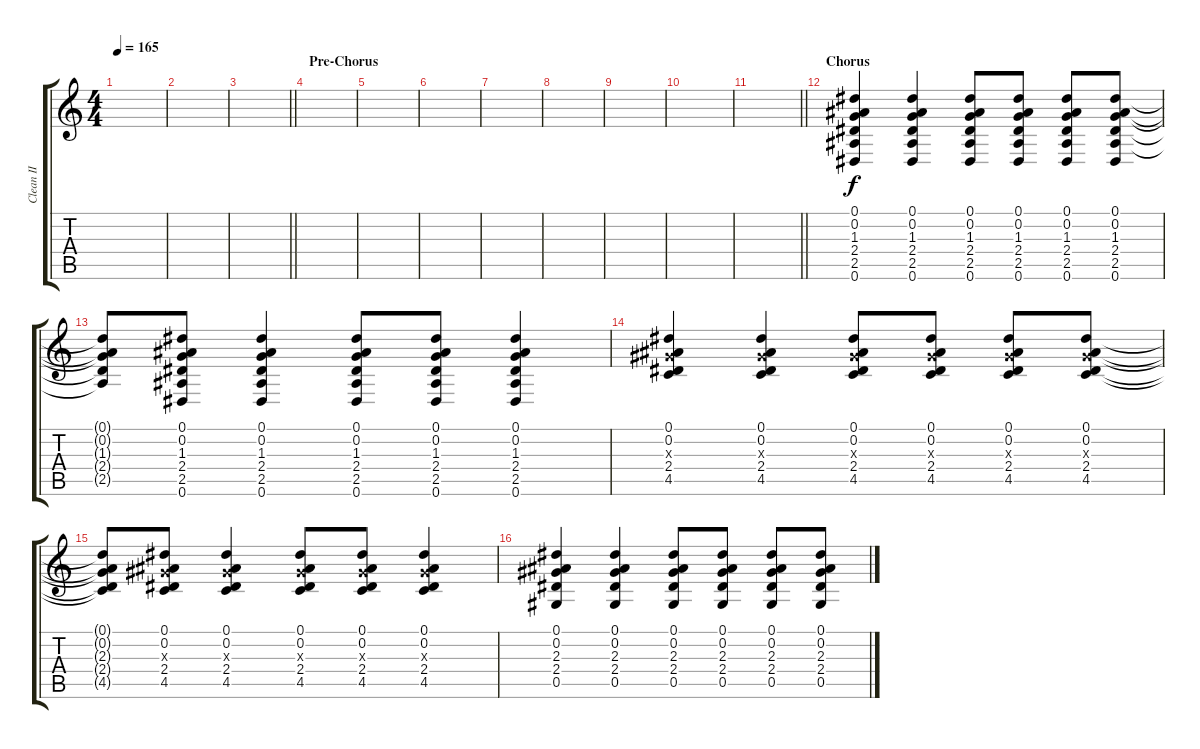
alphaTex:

\track ("Clean II" "Clean II") {instrument electricguitarclean}
\staff {score tabs}
\tuning (Eb4 Bb3 Gb3 Db3 Ab2 Eb2) {hide}
\ts (4 4)
\tempo 165
\clef g2
\ks c
|
|
\barLineRight lightlight
|
\section ("" "Pre-Chorus")
|
|
|
|
|
|
|
\barLineRight lightlight
|
\section ("" "Chorus")
(0.1 0.2 1.3 2.4 2.5 0.6).4 (0.1 0.2 1.3 2.4 2.5 0.6).4 (0.1 0.2 1.3 2.4 2.5 0.6).8 (0.1 0.2 1.3 2.4 2.5 0.6).8 (0.1 0.2 1.3 2.4 2.5 0.6).8 (0.1 0.2 1.3 2.4 2.5 0.6).8 |
(0.1{t} 0.2{t} 1.3{t} 2.4{t} 2.5{t}).8 (0.1 0.2 1.3 2.4 2.5 0.6).8 (0.1 0.2 1.3 2.4 2.5 0.6).4 (0.1 0.2 1.3 2.4 2.5 0.6).8 (0.1 0.2 1.3 2.4 2.5 0.6).8 (0.1 0.2 1.3 2.4 2.5 0.6).4 |
(0.1 0.2 2.3{x} 2.4 4.5).4 (0.1 0.2 2.3{x} 2.4 4.5).4 (0.1 0.2 2.3{x} 2.4 4.5).8 (0.1 0.2 2.3{x} 2.4 4.5).8 (0.1 0.2 2.3{x} 2.4 4.5).8 (0.1 0.2 2.3{x} 2.4 4.5).8 |
(0.1{t} 0.2{t} 2.3{t} 2.4{t} 4.5{t}).8 (0.1 0.2 2.3{x} 2.4 4.5).8 (0.1 0.2 2.3{x} 2.4 4.5).4 (0.1 0.2 2.3{x} 2.4 4.5).8 (0.1 0.2 2.3{x} 2.4 4.5).8 (0.1 0.2 2.3{x} 2.4 4.5).4 |
(0.1 0.2 2.3 2.4 0.5).4 (0.1 0.2 2.3 2.4 0.5).4 (0.1 0.2 2.3 2.4 0.5).8 (0.1 0.2 2.3 2.4 0.5).8 (0.1 0.2 2.3 2.4 0.5).8 (0.1 0.2 2.3 2.4 0.5).8
